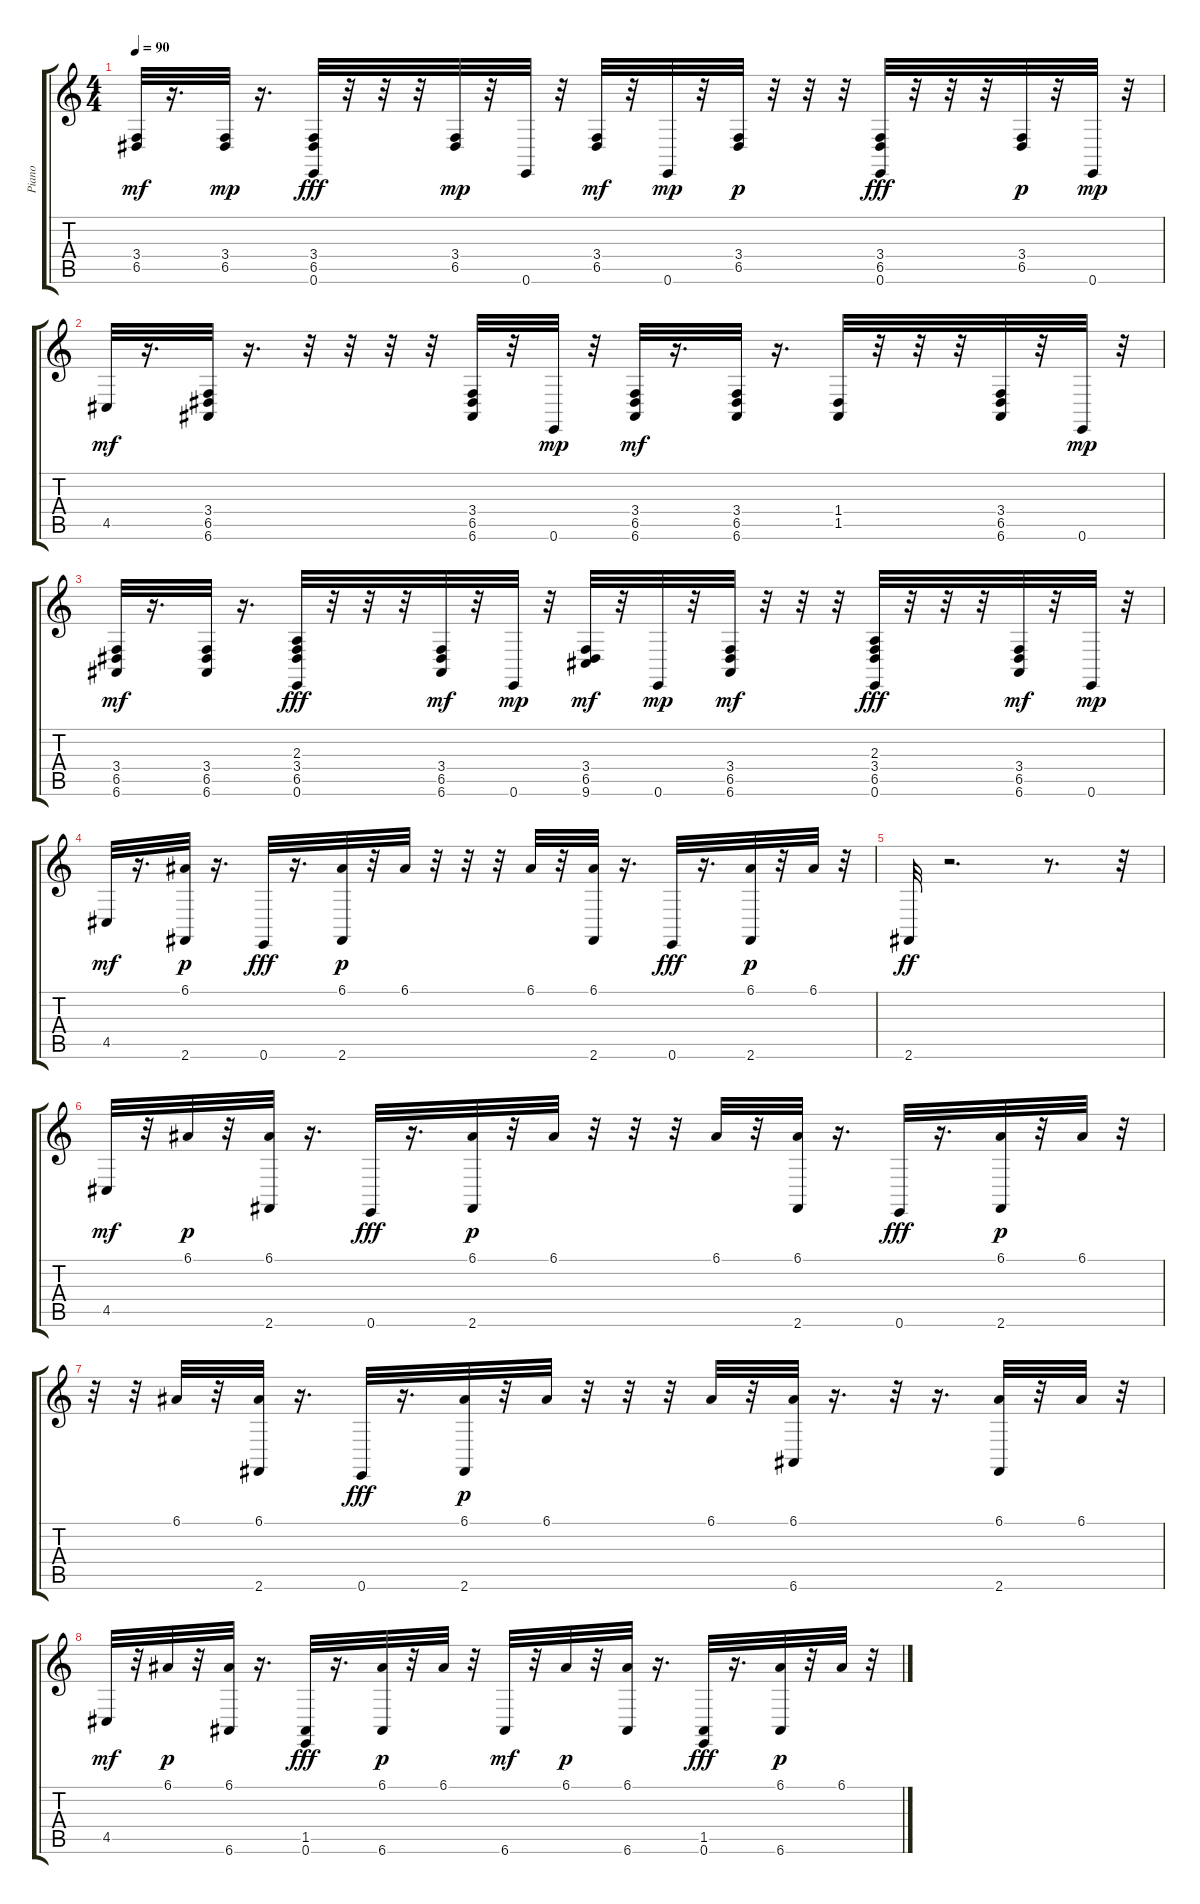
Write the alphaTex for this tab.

\track ("Piano" "Piano") {instrument acousticgrandpiano}
\staff {score tabs}
\tuning (E4 B3 G3 D3 A2 E2) {hide}
\ts (4 4)
\tempo 90
\clef g2
\ks c
(3.4 6.5).32{dy mf} r.16{d} (3.4 6.5).32{dy mp} r.16{d} (3.4 6.5 0.6).32{dy fff} r.32 r.32 r.32 (3.4 6.5).32{dy mp} r.32 0.6.32 r.32 (3.4 6.5).32{dy mf} r.32 0.6.32{dy mp} r.32 (3.4 6.5).32{dy p} r.32 r.32 r.32 (3.4 6.5 0.6).32{dy fff} r.32 r.32 r.32 (3.4 6.5).32{dy p} r.32 0.6.32{dy mp} r.32 |
4.5.32{dy mf} r.16{d} (3.4 6.5 6.6).32 r.16{d} r.32 r.32 r.32 r.32 (3.4 6.5 6.6).32 r.32 0.6.32{dy mp} r.32 (3.4 6.5 6.6).32{dy mf} r.16{d} (3.4 6.5 6.6).32 r.16{d} (1.4 1.5).32 r.32 r.32 r.32 (3.4 6.5 6.6).32 r.32 0.6.32{dy mp} r.32 |
(3.4 6.5 6.6).32{dy mf} r.16{d} (3.4 6.5 6.6).32 r.16{d} (2.3 3.4 6.5 0.6).32{dy fff} r.32 r.32 r.32 (3.4 6.5 6.6).32{dy mf} r.32 0.6.32{dy mp} r.32 (3.4 6.5 9.6).32{dy mf} r.32 0.6.32{dy mp} r.32 (3.4 6.5 6.6).32{dy mf} r.32 r.32 r.32 (2.3 3.4 6.5 0.6).32{dy fff} r.32 r.32 r.32 (3.4 6.5 6.6).32{dy mf} r.32 0.6.32{dy mp} r.32 |
4.5.32{dy mf} r.16{d} (6.1 2.6).32{dy p} r.16{d} 0.6.32{dy fff} r.16{d} (6.1 2.6).32{dy p} r.32 6.1.32 r.32 r.32 r.32 6.1.32 r.32 (6.1 2.6).32 r.16{d} 0.6.32{dy fff} r.16{d} (6.1 2.6).32{dy p} r.32 6.1.32 r.32 |
2.6.32{dy ff} r.2{d} r.8{d} r.32 |
4.5.32{dy mf} r.32 6.1.32{dy p} r.32 (6.1 2.6).32 r.16{d} 0.6.32{dy fff} r.16{d} (6.1 2.6).32{dy p} r.32 6.1.32 r.32 r.32 r.32 6.1.32 r.32 (6.1 2.6).32 r.16{d} 0.6.32{dy fff} r.16{d} (6.1 2.6).32{dy p} r.32 6.1.32 r.32 |
r.32 r.32 6.1.32 r.32 (6.1 2.6).32 r.16{d} 0.6.32{dy fff} r.16{d} (6.1 2.6).32{dy p} r.32 6.1.32 r.32 r.32 r.32 6.1.32 r.32 (6.1 6.6).32 r.16{d} r.32 r.16{d} (6.1 2.6).32 r.32 6.1.32 r.32 |
4.5.32{dy mf} r.32 6.1.32{dy p} r.32 (6.1 6.6).32 r.16{d} (1.5 0.6).32{dy fff} r.16{d} (6.1 6.6).32{dy p} r.32 6.1.32 r.32 6.6.32{dy mf} r.32 6.1.32{dy p} r.32 (6.1 6.6).32 r.16{d} (1.5 0.6).32{dy fff} r.16{d} (6.1 6.6).32{dy p} r.32 6.1.32 r.32
